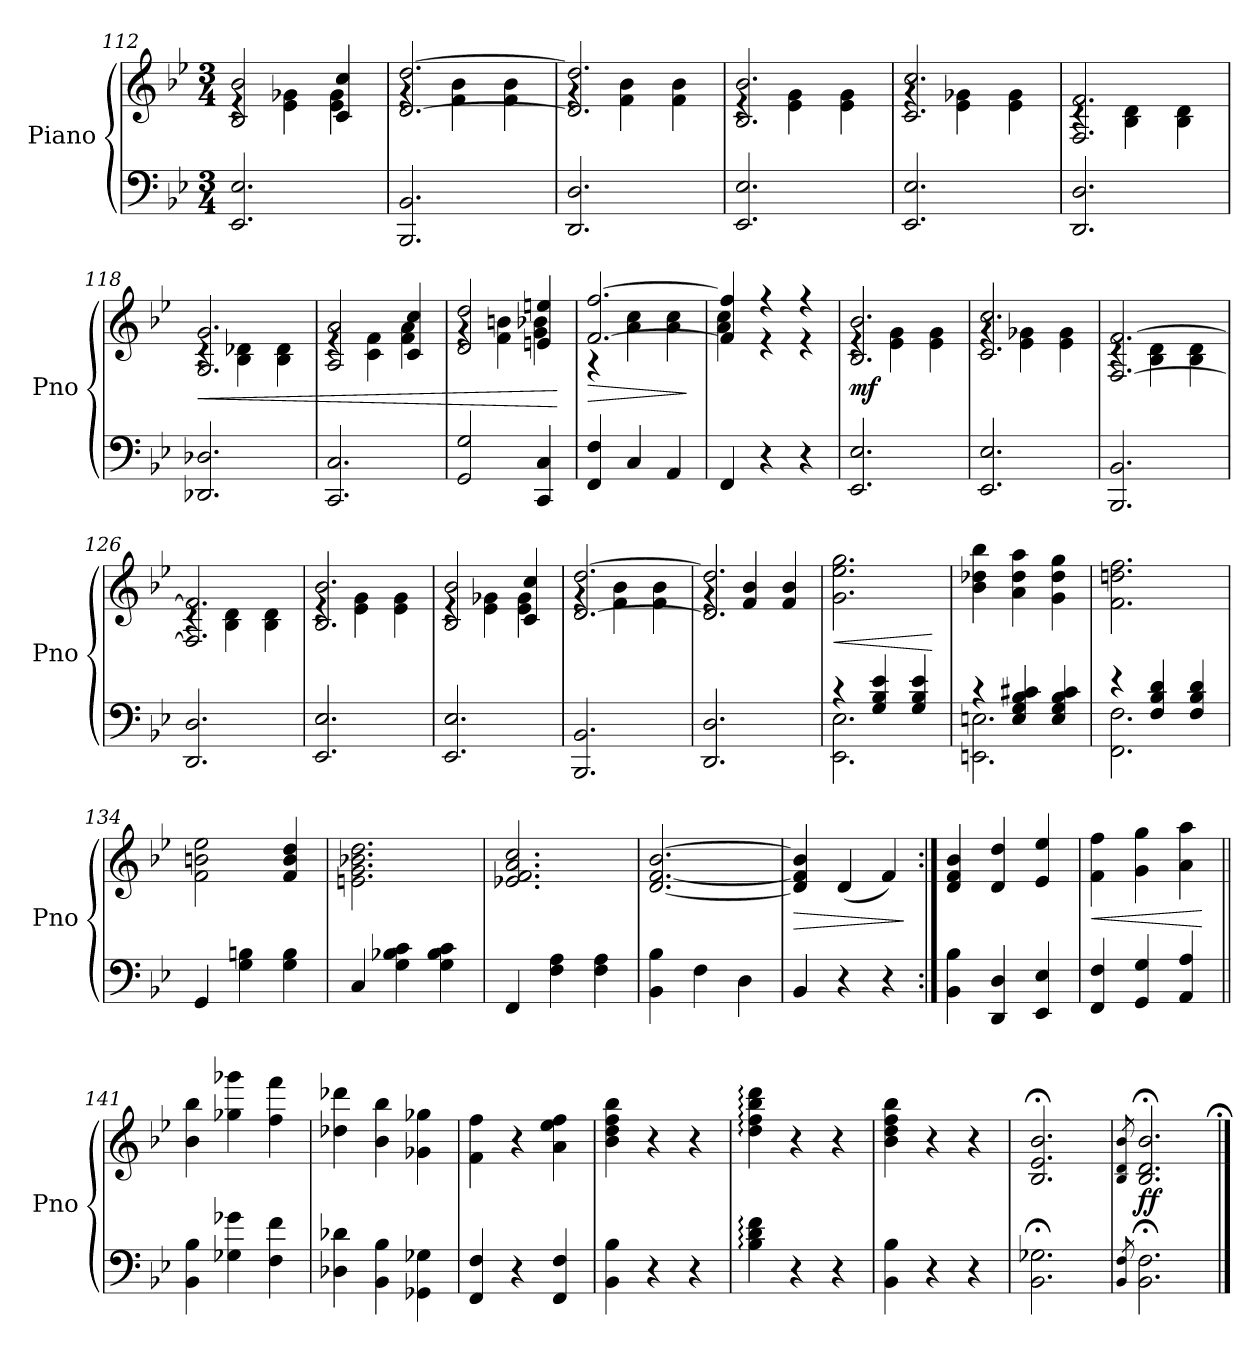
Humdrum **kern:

**kern	**kern	**dynam
*part1	*part1	*part1
*staff2	*staff1	*staff1/2
*I"Piano	*	*
*I'Pno	*	*
*clefF4	*clefG2	*
*k[b-e-]	*k[b-e-]	*
*M3/4	*M3/4	*
=112	=112	=112
*	*^	*
2.EE- 2.E-	2B- 2b-	4re	.
.	.	4e- 4g-X	.
.	4c 4cc	4e- 4g-	.
=113	=113	=113	=113
2.BBB- 2.BB-	[2.d [2.dd	4rg	.
.	.	4f 4b-	.
.	.	4f 4b-	.
=114	=114	=114	=114
2.DD 2.D	4rg	2.d]/ 2.dd]/	.
.	4f\ 4b-\	.	.
.	4f\ 4b-\	.	.
=115	=115	=115	=115
2.EE- 2.E-	2.B- 2.b-	4re	.
.	.	4e- 4g	.
.	.	4e- 4g	.
=116	=116	=116	=116
2.EE- 2.E-	2.c 2.cc	4rg	.
.	.	4e- 4g-X	.
.	.	4e- 4g-	.
=117	=117	=117	=117
2.DD 2.D	2.F 2.f	4rc	.
.	.	4B- 4d	.
.	.	4B- 4d	.
=118	=118	=118	=118
2.DD-X 2.D-X	2.G 2.g	4rc	<
.	.	4B- 4d-X	.
.	.	4B- 4d-	.
=119	=119	=119	=119
2.CC 2.C	2A 2a	4re	.
.	.	4c 4f	.
.	4c 4cc	4f 4a	.
=120	=120	=120	=120
2GG 2G	2d 2dd	4rg	.
.	.	4f 4bn	.
4CC 4C	4en 4een	4g 4b-X	.
*	*v	*v	*
.	.	[
=121	=121	=121
*	*^	*
4FF 4F	[2.f [2.ff	4r	>
4C	.	4a 4cc	.
4AA	.	4a 4cc	.
*	*v	*v	*
.	.	]
=122	=122	=122
*	*^	*
4FF	4f] 4ff]	4a 4cc	.
4r	4r	4r	.
4r	4r	4r	.
=123	=123	=123	=123
2.EE- 2.E-	2.B- 2.b-	4re	mf
.	.	4e- 4g	.
.	.	4e- 4g	.
=124	=124	=124	=124
2.EE- 2.E-	2.c 2.cc	4rg	.
.	.	4e- 4g-X	.
.	.	4e- 4g-	.
=125	=125	=125	=125
2.BBB- 2.BB-	[2.F [2.f	4rc	.
.	.	4B- 4d	.
.	.	4B- 4d	.
=126	=126	=126	=126
2.DD 2.D	2.F] 2.f]	4rc	.
.	.	4B- 4d	.
.	.	4B- 4d	.
=127	=127	=127	=127
2.EE- 2.E-	2.B- 2.b-	4re	.
.	.	4e- 4g	.
.	.	4e- 4g	.
=128	=128	=128	=128
2.EE- 2.E-	2B- 2b-	4re	.
.	.	4e- 4g-X	.
.	4c 4cc	4e- 4g-	.
=129	=129	=129	=129
2.BBB- 2.BB-	[2.d [2.dd	4rg	.
.	.	4f 4b-	.
.	.	4f 4b-	.
=130	=130	=130	=130
2.DD 2.D	4rg	2.d]/ 2.dd]/	.
.	4f 4b-	.	.
.	4f 4b-	.	.
*	*v	*v	*
=131	=131	=131
*^	*	*
4r	2.EE- 2.E-	2.g 2.ee- 2.gg	<
4G 4B- 4e-	.	.	.
4G 4B- 4e-	.	.	.
*v	*v	*	*
.	.	[
=132	=132	=132
*^	*	*
4r	2.EEn 2.En	4b- 4dd-X 4bb-	.
4E 4G 4B- 4c#X	.	4a 4dd- 4aa	.
4E 4G 4B- 4c#	.	4g 4dd- 4gg	.
=133	=133	=133	=133
4r	2.FF 2.F	2.f 2.ddn 2.ff	.
4F 4B- 4d	.	.	.
4F 4B- 4d	.	.	.
*v	*v	*	*
=134	=134	=134
4GG	2f 2bn 2ee-	.
4G 4Bn	.	.
4G 4B	4f 4b 4dd	.
=135	=135	=135
4C	2.en\ 2.g\ 2.b-X\ 2.dd\	.
4G 4B-X 4c	.	.
4G 4B- 4c	.	.
=136	=136	=136
4FF	2.e-X 2.f 2.a 2.cc	.
4F 4A	.	.
4F 4A	.	.
=137	=137	=137
4BB- 4B-	[2.d [2.f [2.b-	.
4F	.	.
4D	.	.
=138	=138	=138
4BB-	4d] 4f] 4b-]	>
4r	(4d	.
4r	4f)	.
.	.	]
=139:|!	=139:|!	=139:|!
4BB- 4B-	4d 4f 4b-	.
4DD 4D	4d 4dd	.
4EE- 4E-	4e- 4ee-	.
=140	=140	=140
4FF 4F	4f 4ff	<
4GG 4G	4g 4gg	.
4AA/ 4A/	4a 4aa	.
.	.	[
=141||	=141||	=141||
4BB- 4B-	4b- 4bb-	.
4G-X 4g-X	4gg-X 4ggg-X	.
4F 4f	4ff 4fff	.
=142	=142	=142
4D-X 4d-X	4dd-X 4ddd-X	.
4BB- 4B-	4b- 4bb-	.
4GG-X\ 4G-X\	4g-X 4gg-X	.
=143	=143	=143
4FF 4F	4f 4ff	.
4r	4r	.
4FF 4F	4a 4ee- 4ff	.
=144	=144	=144
4BB- 4B-	4b- 4dd 4ff 4bb-	.
4r	4r	.
4r	4r	.
=145	=145	=145
4B-: 4d: 4f:	4dd: 4ff: 4bb-: 4ddd:	.
4r	4r	.
4r	4r	.
=146	=146	=146
4BB- 4B-	4b- 4dd 4ff 4bb-	.
4r	4r	.
4r	4r	.
=147	=147	=147
2.BB-;< 2.G-X;<	2.B-;< 2.e-;< 2.b-;<	.
=148	=148	=148
8qBB-/ 8qF/	8qB- 8qd 8qb-	.
2.BB-;< 2.F;<	2.B-;< 2.d;< 2.b-;<	ff
==	==;	==;
*-	*-	*-
